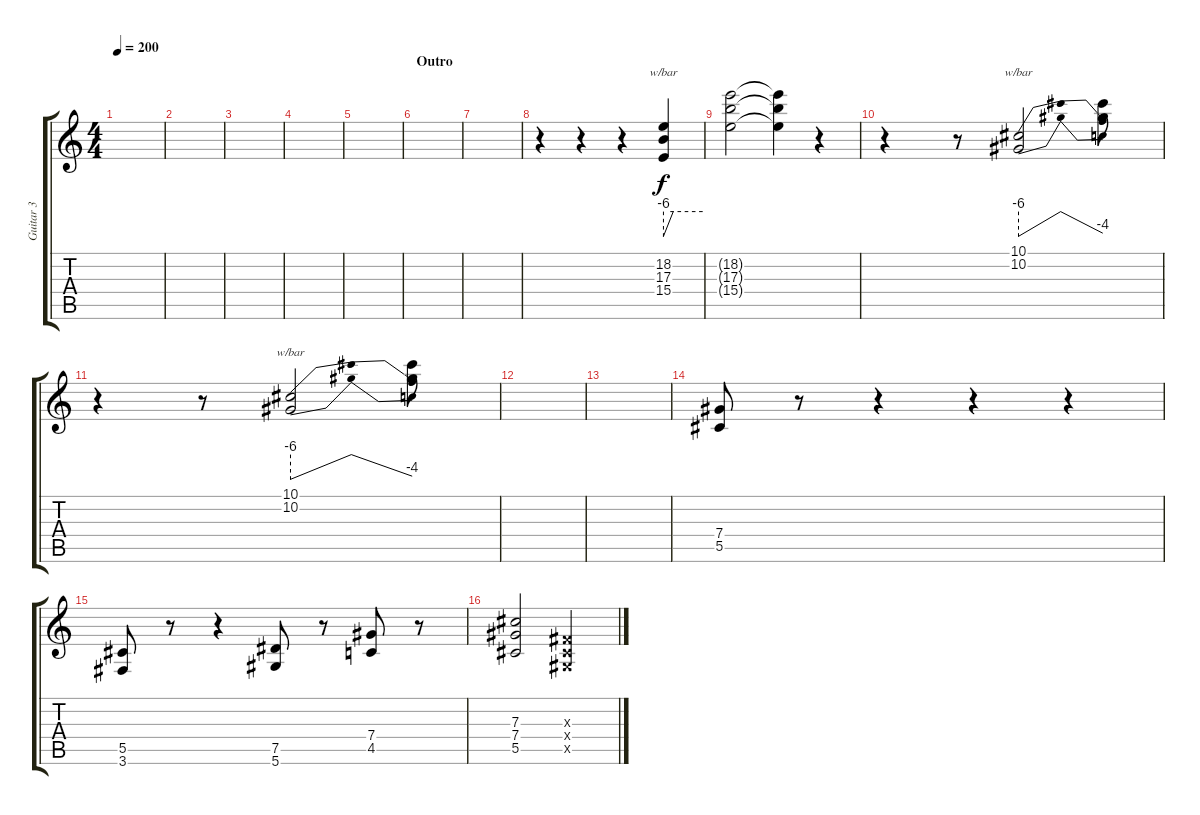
\track ("Guitar 3" "Guitar 3") {instrument distortionguitar}
\staff {score tabs}
\tuning (Eb4 Bb3 Gb3 Db3 Ab2 Eb2) {hide}
\ts (4 4)
\tempo 200
\clef g2
\ks c
|
|
|
|
|
\section ("" "Outro")
|
|
r.4 r.4 r.4 (18.2 17.3 15.4).4{tbe (custom default 0 -24 15 0 60 0) dy f} |
(18.2{t} 17.3{t} 15.4{t}).2 (18.2{t} 17.3{t} 15.4{t}).4 r.4 |
r.4 r.8 (10.1 10.2).2{tbe (dip default 0 -24 13 0 30 0 60 -16)} (10.1{t} 10.2{t}).8 |
r.4 r.8 (10.1 10.2).2{tbe (dip default 0 -24 13 0 30 0 60 -16)} (10.1{t} 10.2{t}).8 |
|
|
(7.4 5.5).8 r.8 r.4 r.4 r.4 |
(5.5 3.6).8 r.8 r.4 (7.5 5.6).8 r.8 (7.4 4.5).8 r.8 |
(7.3 7.4 5.5).2 (0.3{x} 0.4{x} 0.5{x}).2
